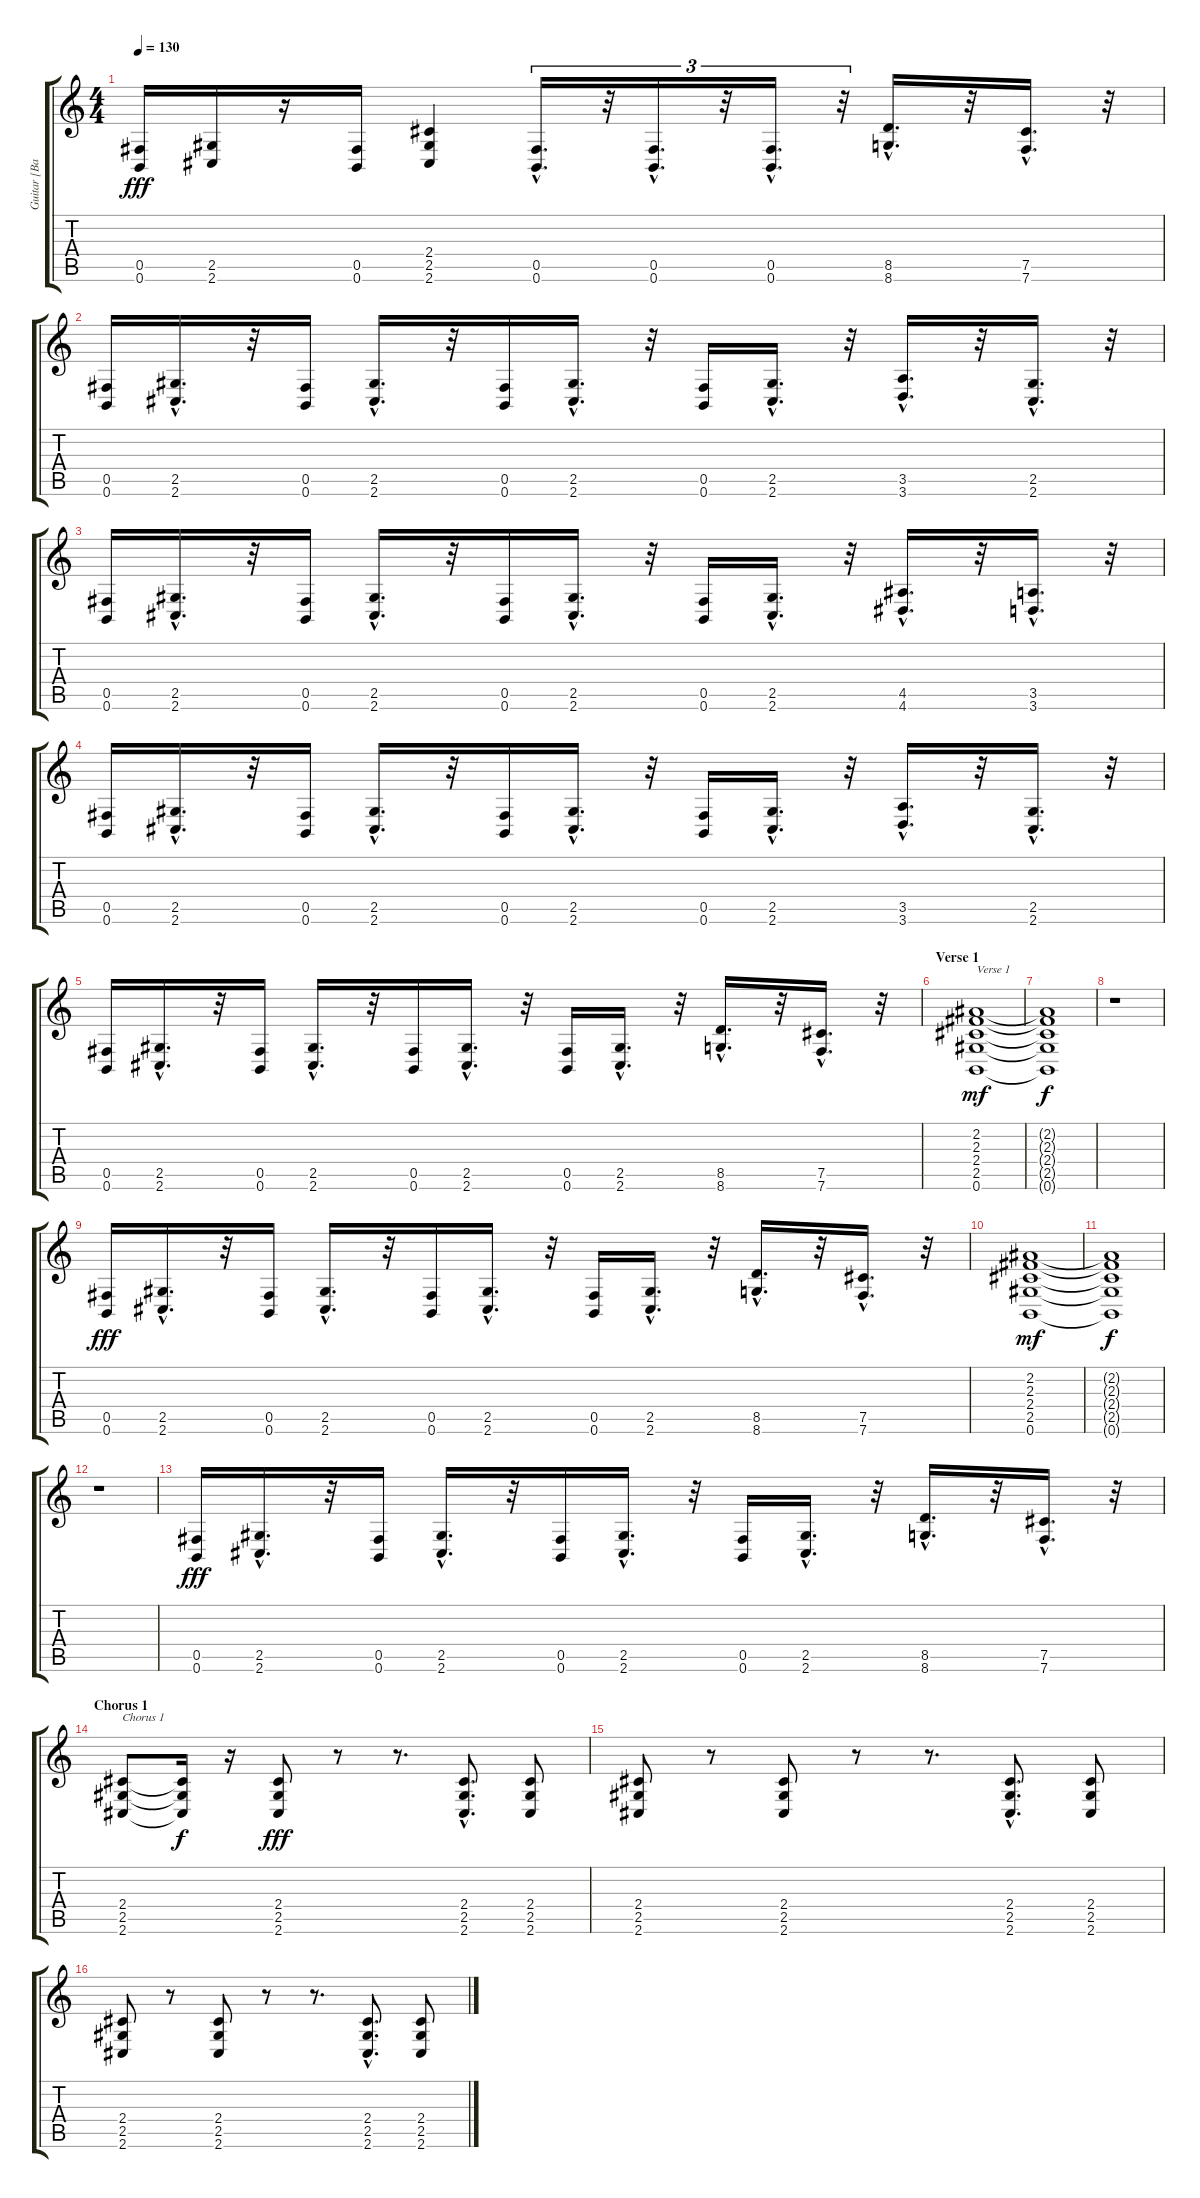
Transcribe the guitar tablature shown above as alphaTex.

\track ("Guitar [Back Up]" "Guitar [Ba") {instrument distortionguitar}
\staff {score tabs}
\tuning (Db4 Ab3 E3 B2 Gb2 B1) {hide}
\ts (4 4)
\tempo 130
\clef g2
\ks c
(0.5 0.6).16{dy fff} (2.5 2.6).16 r.16 (0.5 0.6).16 (2.4 2.5 2.6).4 (0.5{hac} 0.6{hac}).16{d tu (3 2)} r.32{tu (3 2)} (0.5{hac} 0.6{hac}).16{d tu (3 2)} r.32{tu (3 2)} (0.5{hac} 0.6{hac}).16{d tu (3 2)} r.32{tu (3 2)} (8.5{hac} 8.6{hac}).16{d} r.32 (7.5{hac} 7.6{hac}).16{d} r.32 |
(0.5 0.6).16 (2.5{hac} 2.6{hac}).16{d} r.32 (0.5 0.6).16 (2.5{hac} 2.6{hac}).16{d} r.32 (0.5 0.6).16 (2.5{hac} 2.6{hac}).16{d} r.32 (0.5 0.6).16 (2.5{hac} 2.6{hac}).16{d} r.32 (3.5{hac} 3.6{hac}).16{d} r.32 (2.5{hac} 2.6{hac}).16{d} r.32 |
(0.5 0.6).16 (2.5{hac} 2.6{hac}).16{d} r.32 (0.5 0.6).16 (2.5{hac} 2.6{hac}).16{d} r.32 (0.5 0.6).16 (2.5{hac} 2.6{hac}).16{d} r.32 (0.5 0.6).16 (2.5{hac} 2.6{hac}).16{d} r.32 (4.5{hac} 4.6{hac}).16{d} r.32 (3.5{hac} 3.6{hac}).16{d} r.32 |
(0.5 0.6).16 (2.5{hac} 2.6{hac}).16{d} r.32 (0.5 0.6).16 (2.5{hac} 2.6{hac}).16{d} r.32 (0.5 0.6).16 (2.5{hac} 2.6{hac}).16{d} r.32 (0.5 0.6).16 (2.5{hac} 2.6{hac}).16{d} r.32 (3.5{hac} 3.6{hac}).16{d} r.32 (2.5{hac} 2.6{hac}).16{d} r.32 |
(0.5 0.6).16 (2.5{hac} 2.6{hac}).16{d} r.32 (0.5 0.6).16 (2.5{hac} 2.6{hac}).16{d} r.32 (0.5 0.6).16 (2.5{hac} 2.6{hac}).16{d} r.32 (0.5 0.6).16 (2.5{hac} 2.6{hac}).16{d} r.32 (8.5{hac} 8.6{hac}).16{d} r.32 (7.5{hac} 7.6{hac}).16{d} r.32 |
\section ("" "Verse 1")
(2.2 2.3 2.4 2.5 0.6).1{txt "Verse 1" dy mf} |
(2.2{t} 2.3{t} 2.4{t} 2.5{t} 0.6{t}).1{dy f} |
r.1 |
(0.5 0.6).16{dy fff} (2.5{hac} 2.6{hac}).16{d} r.32 (0.5 0.6).16 (2.5{hac} 2.6{hac}).16{d} r.32 (0.5 0.6).16 (2.5{hac} 2.6{hac}).16{d} r.32 (0.5 0.6).16 (2.5{hac} 2.6{hac}).16{d} r.32 (8.5{hac} 8.6{hac}).16{d} r.32 (7.5{hac} 7.6{hac}).16{d} r.32 |
(2.2 2.3 2.4 2.5 0.6).1{dy mf} |
(2.2{t} 2.3{t} 2.4{t} 2.5{t} 0.6{t}).1{dy f} |
r.1 |
(0.5 0.6).16{dy fff} (2.5{hac} 2.6{hac}).16{d} r.32 (0.5 0.6).16 (2.5{hac} 2.6{hac}).16{d} r.32 (0.5 0.6).16 (2.5{hac} 2.6{hac}).16{d} r.32 (0.5 0.6).16 (2.5{hac} 2.6{hac}).16{d} r.32 (8.5{hac} 8.6{hac}).16{d} r.32 (7.5{hac} 7.6{hac}).16{d} r.32 |
\section ("" "Chorus 1")
(2.4 2.5 2.6).8{txt "Chorus 1" balance 16} (2.4{t} 2.5{t} 2.6{t}).16{dy f} r.16 (2.4 2.5 2.6).8{dy fff} r.8 r.8{d} (2.4{hac} 2.5{hac} 2.6{hac}).8{d} (2.4 2.5 2.6).8 |
(2.4 2.5 2.6).8 r.8 (2.4 2.5 2.6).8 r.8 r.8{d} (2.4{hac} 2.5{hac} 2.6{hac}).8{d} (2.4 2.5 2.6).8 |
(2.4 2.5 2.6).8 r.8 (2.4 2.5 2.6).8 r.8 r.8{d} (2.4{hac} 2.5{hac} 2.6{hac}).8{d} (2.4 2.5 2.6).8
